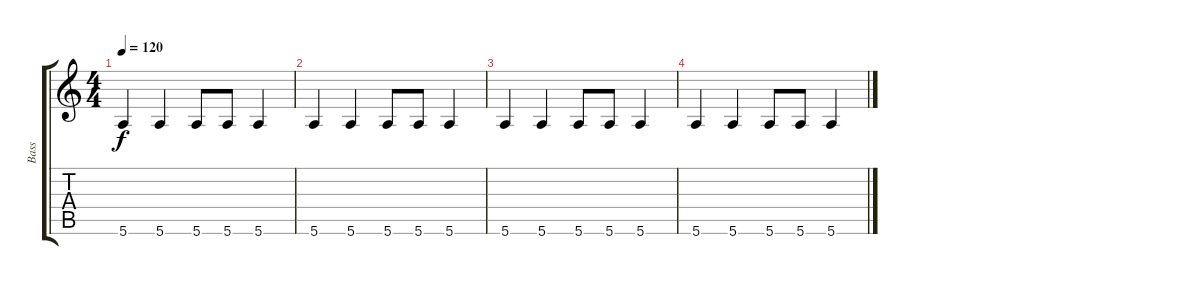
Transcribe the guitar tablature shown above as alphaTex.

\track ("Bass" "Bass") {instrument electricbassfinger}
\staff {score tabs}
\tuning (E4 B3 G3 D3 A2 E2) {hide}
\ts (4 4)
\tempo 120
\clef g2
\ks c
5.6.4{dy f} 5.6.4 5.6.8 5.6.8 5.6.4 |
5.6.4 5.6.4 5.6.8 5.6.8 5.6.4 |
5.6.4 5.6.4 5.6.8 5.6.8 5.6.4 |
5.6.4 5.6.4 5.6.8 5.6.8 5.6.4
